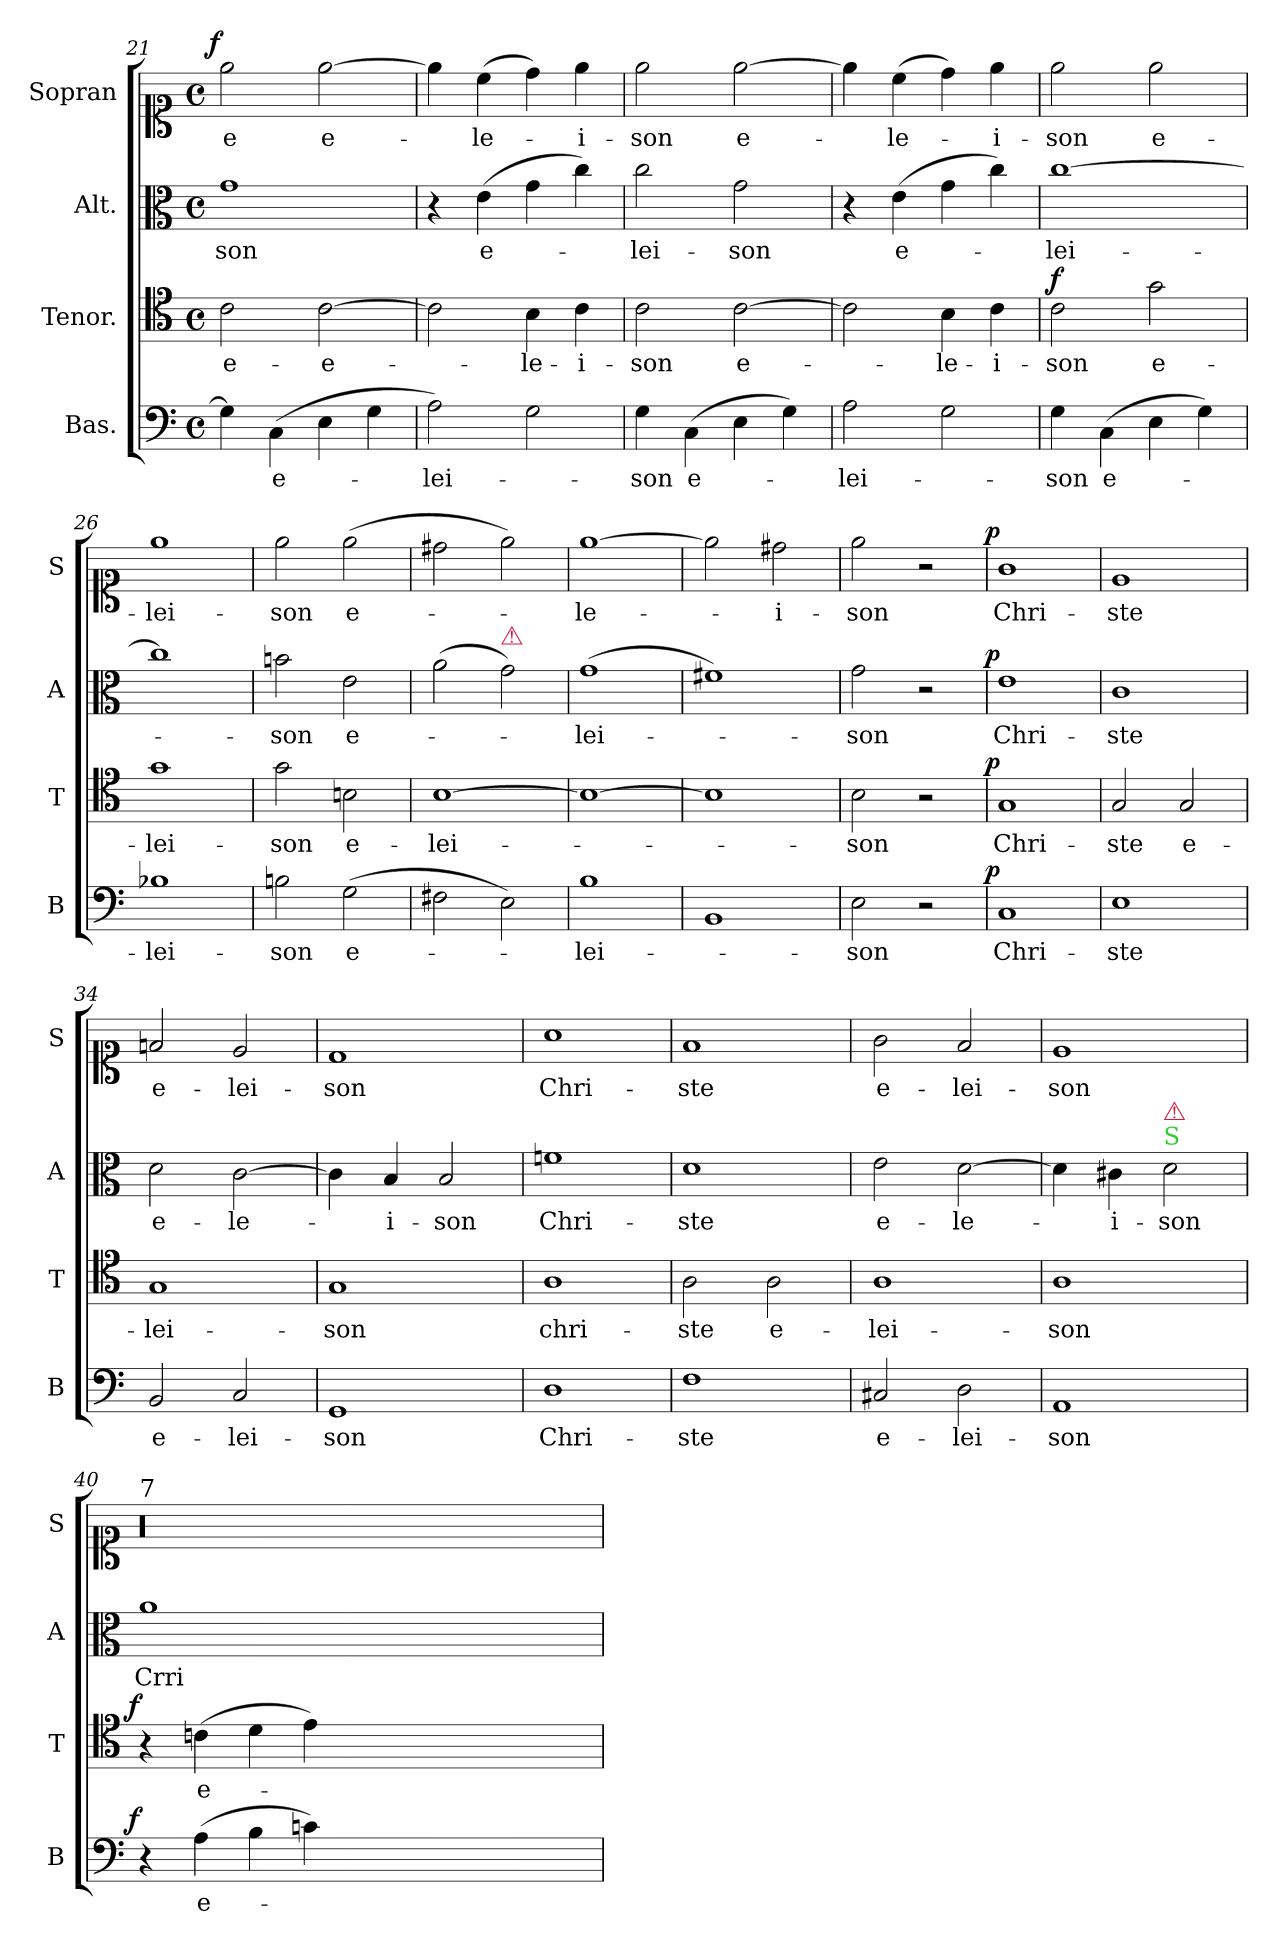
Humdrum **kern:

**kern	**text	**dynam	**kern	**text	**dynam	**kern	**text	**dynam	**kern	**text	**dynam
*part4	*part4	*part4	*part3	*part3	*part3	*part2	*part2	*part2	*part1	*part1	*part1
*staff4	*staff4	*staff4	*staff3	*staff3	*staff3	*staff2	*staff2	*staff2	*staff1	*staff1	*staff1
*I"Bas.	*	*	*I"Tenor.	*	*	*I"Alt.	*	*	*I"Sopran	*	*
*I'B	*	*	*I'T	*	*	*I'A	*	*	*I'S	*	*
*clefF4	*	*	*clefC4	*	*	*clefC3	*	*	*clefC1	*	*
*k[]	*	*	*k[]	*	*	*k[]	*	*	*k[]	*	*
*a:	*	*	*a:	*	*	*a:	*	*	*a:	*	*
*M4/4	*	*	*M4/4	*	*	*M4/4	*	*	*M4/4	*	*
*met(c)	*	*	*met(c)	*	*	*met(c)	*	*	*met(c)	*	*
=21	=21	=21	=21	=21	=21	=21	=21	=21	=21	=21	=21
!	!	!	!	!	!	!	!	!	!	!	!LO:DY:a:rj
4G\]	.	.	2c\	e-	.	1g\	-son	.	2ee\	-e	f
(4C\	e-	.	.	.	.	.	.	.	.	.	.
4E\	.	.	[2c\	-e-	.	.	.	.	[2ee\	e-	.
4G\	.	.	.	.	.	.	.	.	.	.	.
=22	=22	=22	=22	=22	=22	=22	=22	=22	=22	=22	=22
2A\)	-lei-	.	2c\]	.	.	4r	.	.	4ee\]	.	.
.	.	.	.	.	.	(4e\	e-	.	(4cc\	-le-	.
2G\	.	.	4B\	le-	.	4g\	.	.	4dd\)	.	.
.	.	.	4c\	-i-	.	4cc\)	.	.	4ee\	-i-	.
=23	=23	=23	=23	=23	=23	=23	=23	=23	=23	=23	=23
4G\	son	.	2c\	-son	.	2cc\	-lei-	.	2ee\	-son	.
(4C\	e-	.	.	.	.	.	.	.	.	.	.
4E\	.	.	[2c\	e-	.	2g\	-son	.	[2ee\	e-	.
4G\)	.	.	.	.	.	.	.	.	.	.	.
=24	=24	=24	=24	=24	=24	=24	=24	=24	=24	=24	=24
2A\	-lei-	.	2c\]	.	.	4r	.	.	4ee\]	.	.
.	.	.	.	.	.	(4e\	e-	.	(4cc\	-le-	.
2G\	.	.	4B\	-le-	.	4g\	.	.	4dd\)	.	.
.	.	.	4c\	-i-	.	4cc\)	.	.	4ee\	-i-	.
=25	=25	=25	=25	=25	=25	=25	=25	=25	=25	=25	=25
!	!	!	!	!	!LO:DY:a	!	!	!	!	!	!
4G\	-son	.	2c\	-son	f	[1cc\	-lei-	.	2ee\	-son	.
(4C\	e-	.	.	.	.	.	.	.	.	.	.
4E\	.	.	2g\	e-	.	.	.	.	2ee\	e-	.
4G\)	.	.	.	.	.	.	.	.	.	.	.
=26	=26	=26	=26	=26	=26	=26	=26	=26	=26	=26	=26
1B-X\	-lei-	.	1g\	-lei-	.	1cc\]	.	.	1ee\	-lei-	.
=27	=27	=27	=27	=27	=27	=27	=27	=27	=27	=27	=27
2Bn\	-son	.	2g\	-son	.	2bn\	-son	.	2ee\	-son	.
(2G\	e-	.	2Bn\	e-	.	2e\	e-	.	(2ee\	e-	.
=28	=28	=28	=28	=28	=28	=28	=28	=28	=28	=28	=28
2F#X\	.	.	[1B\	-lei-	.	(2a\	.	.	2dd#X\	.	.
!	!	!	!	!	!	!LO:TX:a:color=crimson:t=⚠	!	!	!	!	!
2E\)	.	.	.	.	.	2g\)	.	.	2ee\)	.	.
=29	=29	=29	=29	=29	=29	=29	=29	=29	=29	=29	=29
1B\	-lei-	.	1B\_	.	.	(1g\	-lei-	.	[1ee\	-le-	.
=30	=30	=30	=30	=30	=30	=30	=30	=30	=30	=30	=30
1BB/	.	.	1B\]	.	.	1f#X\)	.	.	2ee\]	.	.
.	.	.	.	.	.	.	.	.	2dd#X\	-i-	.
=31	=31	=31	=31	=31	=31	=31	=31	=31	=31	=31	=31
2E\	-son	.	2B\	-son	.	2g\	-son	.	2ee\	-son	.
2r	.	.	2r	.	.	2r	.	.	2r	.	.
=32	=32	=32	=32	=32	=32	=32	=32	=32	=32	=32	=32
!	!	!LO:DY:a:rj	!	!	!LO:DY:a:rj	!	!	!LO:DY:a:rj	!	!	!LO:DY:a:rj
1C/	Chri-	p	1G/	Chri-	p	1e\	Chri-	p	1g\	Chri-	p
=33	=33	=33	=33	=33	=33	=33	=33	=33	=33	=33	=33
1E\	-ste	.	2G/	-ste	.	1c\	-ste	.	1e/	-ste	.
.	.	.	2G/	e-	.	.	.	.	.	.	.
=34	=34	=34	=34	=34	=34	=34	=34	=34	=34	=34	=34
2BB/	e-	.	1G/	-lei-	.	2d\	e-	.	2fn/	e-	.
2C/	-lei-	.	.	.	.	[2c\	-le-	.	2e/	-lei-	.
=35	=35	=35	=35	=35	=35	=35	=35	=35	=35	=35	=35
1GG/	-son	.	1G/	-son	.	4c\]	.	.	1d/	-son	.
.	.	.	.	.	.	4B/	-i-	.	.	.	.
.	.	.	.	.	.	2B/	-son	.	.	.	.
=36	=36	=36	=36	=36	=36	=36	=36	=36	=36	=36	=36
1D\	Chri-	.	1A\	chri-	.	1fn\	Chri-	.	1a\	Chri-	.
=37	=37	=37	=37	=37	=37	=37	=37	=37	=37	=37	=37
1F\	-ste	.	2A\	-ste	.	1d\	-ste	.	1f/	-ste	.
.	.	.	2A\	e-	.	.	.	.	.	.	.
=38	=38	=38	=38	=38	=38	=38	=38	=38	=38	=38	=38
2C#X/	e-	.	1A\	-lei-	.	2e\	e-	.	2g\	e-	.
2D\	-lei-	.	.	.	.	[2d\	-le-	.	2f/	-lei-	.
=39	=39	=39	=39	=39	=39	=39	=39	=39	=39	=39	=39
1AA/	-son	.	1A\	-son	.	4d\]	.	.	1e/	-son	.
.	.	.	.	.	.	4c#X\	-i-	.	.	.	.
!	!	!	!	!	!	!LO:TX:a:color=limegreen:t=S	!	!	!	!	!
!	!	!	!	!	!	!LO:TX:a:color=crimson:t=⚠	!	!	!	!	!
.	.	.	.	.	.	2d\	-son	.	.	.	.
=40	=40	=40	=40	=40	=40	=40	=40	=40	=40	=40	=40
!	!	!	!	!	!	!	!	!	!LO:TX:a:t=7	!	!
!	!	!LO:DY:a:rj	!	!	!LO:DY:a:rj	!	!	!	!	!	!
4r	.	f	4r	.	f	1a\	Crri-	.	00r	.	.
(4A\	e-	.	(4cn\	e-	.	.	.	.	.	.	.
4B\	.	.	4d\	.	.	.	.	.	.	.	.
4cn\)	.	.	4e\)	.	.	.	.	.	.	.	.
0.ryy	.	.	0.ryy	.	.	0.ryy	.	.	.	.	.
=	=	=	=	=	=	=	=	=	=	=	=
*-	*-	*-	*-	*-	*-	*-	*-	*-	*-	*-	*-
